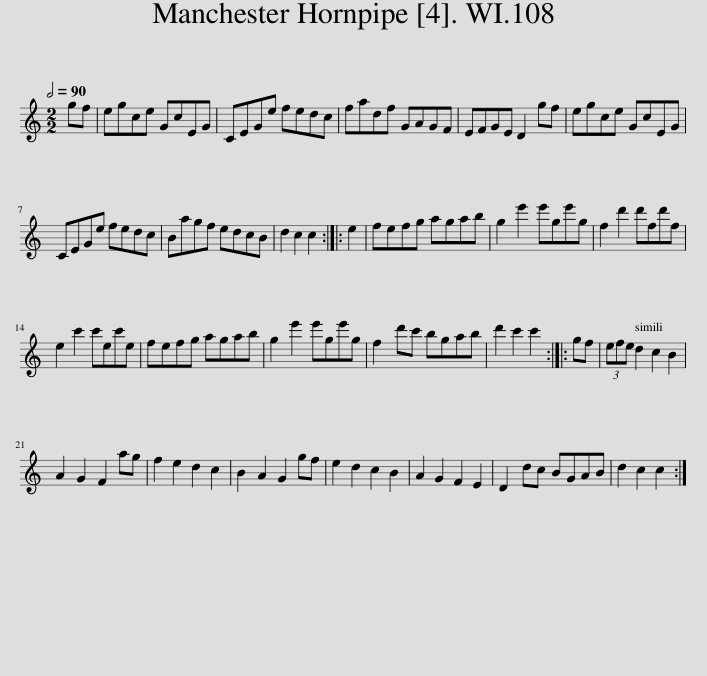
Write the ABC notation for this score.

X:1
L:1/8
Q:1/2=90
M:2/2
I:linebreak $
K:C
V:1 treble
V:1
 gf | egce GcEG | CEGe fedc | fadf GAGF | EFGE D2 gf | %5
 egce GcEG |$ CEGe fedc | Bagf edcB | d2 c2 c2 :: e2 | %10
 fefg agab | g2 e'2 e'ge'g | f2 d'2 d'fd'f |$ e2 c'2 c'ec'e | fefg agab | %15
 g2 e'2 e'ge'g | f2 d'c' bgab | d'2 c'2 c'2 :: gf | (3efe d2 c2 B2 |$ %20
 A2 G2 F2 ag | f2 e2 d2 c2 | B2 A2 G2 gf | e2 d2 c2 B2 | A2 G2 F2 E2 | %25
 D2 dc BGAB | d2 c2 c2 :| %27
